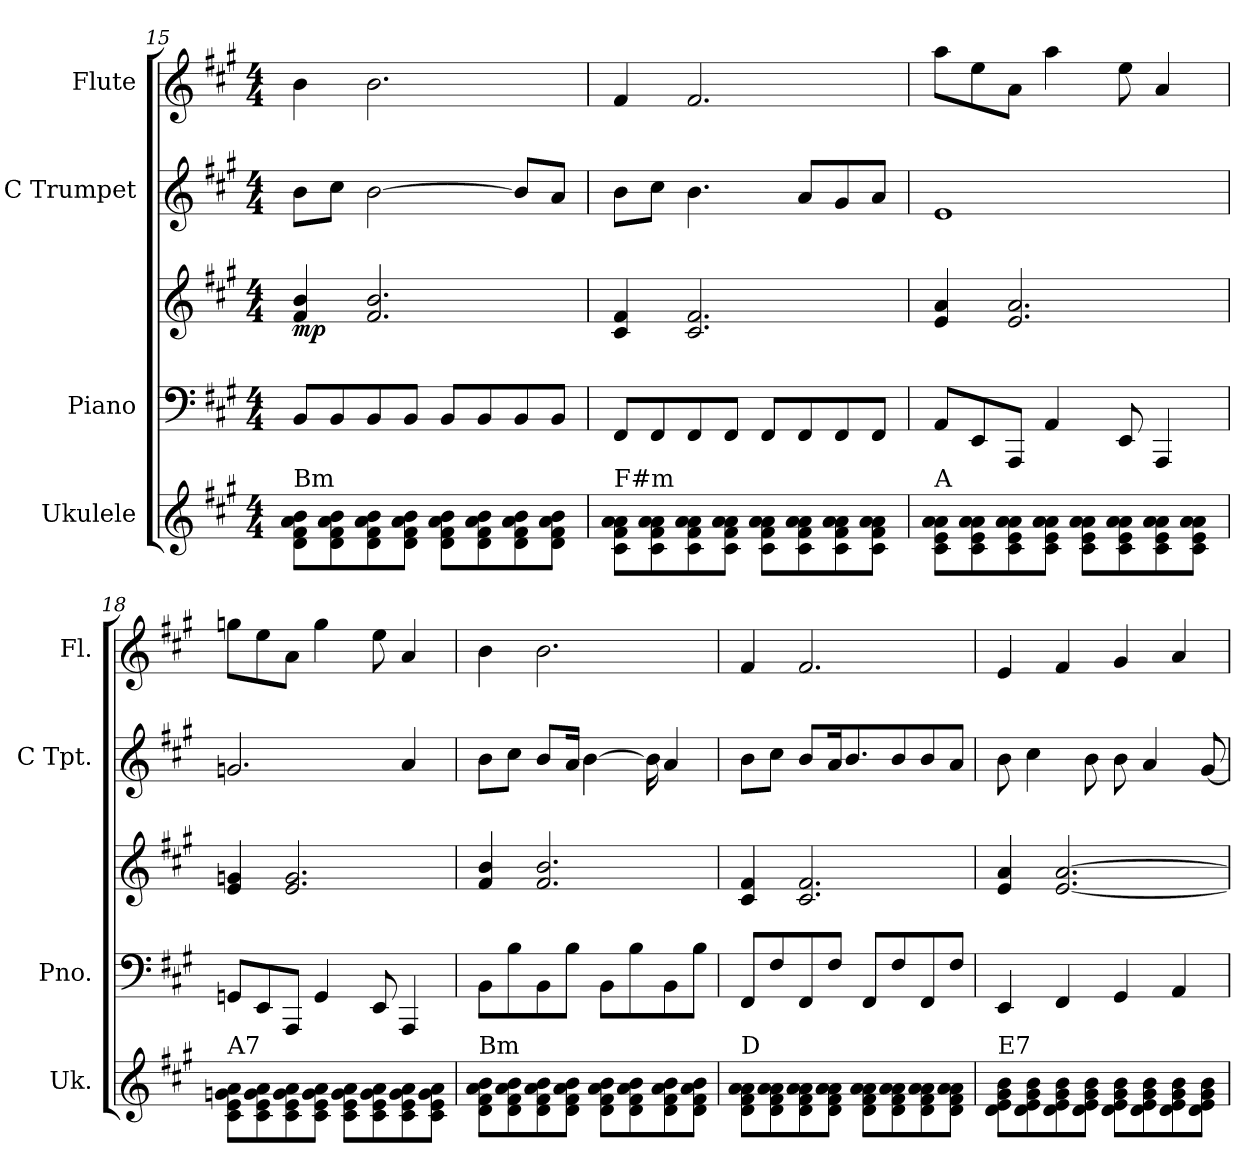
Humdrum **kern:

**kern	**kern	**kern	**dynam	**kern	**kern
*part4	*part3	*part3	*part3	*part2	*part1
*staff5	*staff4	*staff3	*staff3/4	*staff2	*staff1
*I"Ukulele	*I"Piano	*	*	*I"C Trumpet	*I"Flute
*I'Uk.	*I'Pno.	*	*	*I'C Tpt.	*I'Fl.
!!LO:LB:g=z
*	*clefF4	*clefG2	*	*clefG2	*clefG2
*k[f#c#g#]	*k[f#c#g#]	*k[f#c#g#]	*	*k[f#c#g#]	*k[f#c#g#]
*M4/4	*M4/4	*M4/4	*	*M4/4	*M4/4
=15	=15	=15	=15	=15	=15
!LO:TX:a:t=Bm	!	!	!	!	!
!	!	!	!LO:DY:b	!	!
8d\ 8f#\ 8a\ 8b\L	8BB/L	4f#/ 4b/	mp	8b\L	4b\
8d\ 8f#\ 8a\ 8b\	8BB/	.	.	8cc#\J	.
8d\ 8f#\ 8a\ 8b\	8BB/	2.f#/ 2.b/	.	[2b\	2.b\
8d\ 8f#\ 8a\ 8b\J	8BB/J	.	.	.	.
8d\ 8f#\ 8a\ 8b\L	8BB/L	.	.	.	.
8d\ 8f#\ 8a\ 8b\	8BB/	.	.	.	.
8d\ 8f#\ 8a\ 8b\	8BB/	.	.	8b/L]	.
8d\ 8f#\ 8a\ 8b\J	8BB/J	.	.	8a/J	.
=16	=16	=16	=16	=16	=16
!LO:TX:a:t=F#m	!	!	!	!	!
8c#\ 8f#\ 8a\ 8a\L	8FF#/L	4c#/ 4f#/	.	8b\L	4f#/
8c#\ 8f#\ 8a\ 8a\	8FF#/	.	.	8cc#\J	.
8c#\ 8f#\ 8a\ 8a\	8FF#/	2.c#/ 2.f#/	.	4.b\	2.f#/
8c#\ 8f#\ 8a\ 8a\J	8FF#/J	.	.	.	.
8c#\ 8f#\ 8a\ 8a\L	8FF#/L	.	.	.	.
8c#\ 8f#\ 8a\ 8a\	8FF#/	.	.	8a/L	.
8c#\ 8f#\ 8a\ 8a\	8FF#/	.	.	8g#/	.
8c#\ 8f#\ 8a\ 8a\J	8FF#/J	.	.	8a/J	.
=17	=17	=17	=17	=17	=17
!LO:TX:a:t=A	!	!	!	!	!
8c#\ 8e\ 8a\ 8a\L	8AA/L	4e/ 4a/	.	1e	8aa\L
8c#\ 8e\ 8a\ 8a\	8EE/	.	.	.	8ee\
8c#\ 8e\ 8a\ 8a\	8AAA/J	2.e/ 2.a/	.	.	8a\J
8c#\ 8e\ 8a\ 8a\J	4AA/	.	.	.	4aa\
8c#\ 8e\ 8a\ 8a\L	.	.	.	.	.
8c#\ 8e\ 8a\ 8a\	8EE/	.	.	.	8ee\
8c#\ 8e\ 8a\ 8a\	4AAA/	.	.	.	4a/
8c#\ 8e\ 8a\ 8a\J	.	.	.	.	.
=18	=18	=18	=18	=18	=18
!LO:TX:a:t=A7	!	!	!	!	!
8c#\ 8e\ 8g\ 8a\L	8GGn/L	4e/ 4gn/	.	2.gn/	8ggn\L
8c#\ 8e\ 8g\ 8a\	8EE/	.	.	.	8ee\
8c#\ 8e\ 8g\ 8a\	8AAA/J	2.e/ 2.g/	.	.	8a\J
8c#\ 8e\ 8g\ 8a\J	4GG/	.	.	.	4gg\
8c#\ 8e\ 8g\ 8a\L	.	.	.	.	.
8c#\ 8e\ 8g\ 8a\	8EE/	.	.	.	8ee\
8c#\ 8e\ 8g\ 8a\	4AAA/	.	.	4a/	4a/
8c#\ 8e\ 8g\ 8a\J	.	.	.	.	.
!!LO:PB:g=z
=19	=19	=19	=19	=19	=19
!LO:TX:a:t=Bm	!	!	!	!	!
8d\ 8f#\ 8a\ 8b\L	8BB\L	4f#/ 4b/	.	8b\L	4b\
8d\ 8f#\ 8a\ 8b\	8B\	.	.	8cc#\J	.
8d\ 8f#\ 8a\ 8b\	8BB\	2.f#/ 2.b/	.	8b/L	2.b\
8d\ 8f#\ 8a\ 8b\J	8B\J	.	.	16a/Jk	.
.	.	.	.	[4b\	.
8d\ 8f#\ 8a\ 8b\L	8BB\L	.	.	.	.
8d\ 8f#\ 8a\ 8b\	8B\	.	.	.	.
.	.	.	.	16b\]	.
8d\ 8f#\ 8a\ 8b\	8BB\	.	.	4a/	.
8d\ 8f#\ 8a\ 8b\J	8B\J	.	.	.	.
=20	=20	=20	=20	=20	=20
!LO:TX:a:t=D	!	!	!	!	!
8d\ 8f#\ 8a\ 8a\L	8FF#/L	4c#/ 4f#/	.	8b\L	4f#/
8d\ 8f#\ 8a\ 8a\	8F#/	.	.	8cc#\J	.
8d\ 8f#\ 8a\ 8a\	8FF#/	2.c#/ 2.f#/	.	8b/L	2.f#/
8d\ 8f#\ 8a\ 8a\J	8F#/J	.	.	16a/K	.
.	.	.	.	8.b/	.
8d\ 8f#\ 8a\ 8a\L	8FF#/L	.	.	.	.
8d\ 8f#\ 8a\ 8a\	8F#/	.	.	8b/	.
8d\ 8f#\ 8a\ 8a\	8FF#/	.	.	8b/	.
8d\ 8f#\ 8a\ 8a\J	8F#/J	.	.	8a/J	.
=21	=21	=21	=21	=21	=21
!LO:TX:a:t=E7	!	!	!	!	!
8d\ 8e\ 8g#\ 8b\L	4EE/	4e/ 4a/	.	8b\	4e/
8d\ 8e\ 8g#\ 8b\	.	.	.	4cc#\	.
8d\ 8e\ 8g#\ 8b\	4FF#/	[2.e/ [2.a/	.	.	4f#/
8d\ 8e\ 8g#\ 8b\J	.	.	.	8b\	.
8d\ 8e\ 8g#\ 8b\L	4GG#/	.	.	8b\	4g#/
8d\ 8e\ 8g#\ 8b\	.	.	.	4a/	.
8d\ 8e\ 8g#\ 8b\	4AA/	.	.	.	4a/
8d\ 8e\ 8g#\ 8b\J	.	.	.	[8g#/	.
=	=	=	=	=	=
*-	*-	*-	*-	*-	*-
